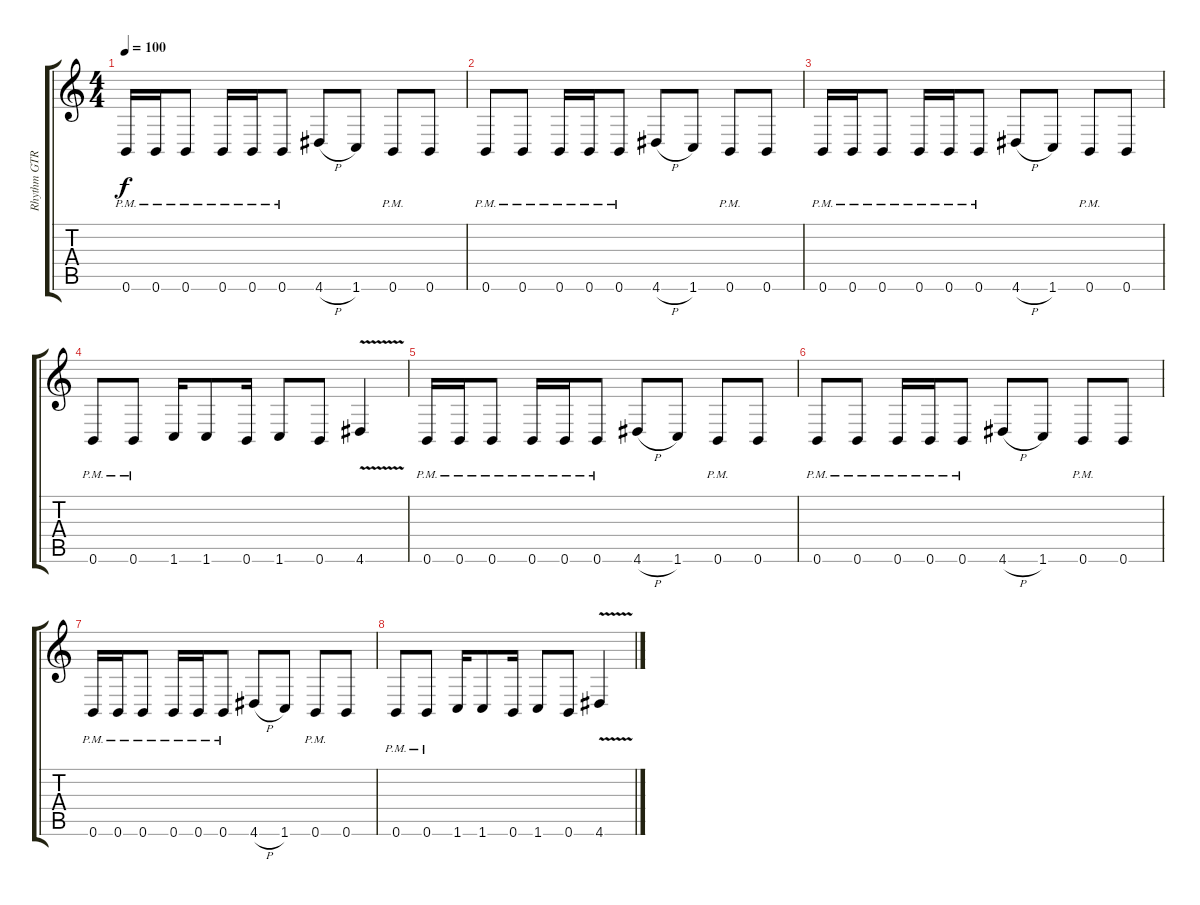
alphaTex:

\track ("Rhythm GTR L" "Rhythm GTR") {instrument distortionguitar}
\staff {score tabs}
\tuning (Db4 Ab3 E3 B2 Gb2 B1) {hide}
\ts (4 4)
\tempo 100
\clef g2
\ks c
0.6{pm}.16{dy f} 0.6{pm}.16 0.6{pm}.8 0.6{pm}.16 0.6{pm}.16 0.6{pm}.8 4.6{h}.8 1.6.8 0.6{pm}.8 0.6.8 |
0.6{pm}.8 0.6{pm}.8 0.6{pm}.16 0.6{pm}.16 0.6{pm}.8 4.6{h}.8 1.6.8 0.6{pm}.8 0.6.8 |
0.6{pm}.16 0.6{pm}.16 0.6{pm}.8 0.6{pm}.16 0.6{pm}.16 0.6{pm}.8 4.6{h}.8 1.6.8 0.6{pm}.8 0.6.8 |
0.6{pm}.8 0.6{pm}.8 1.6.16 1.6.8 0.6.16 1.6.8 0.6.8 4.6{v}.4 |
0.6{pm}.16 0.6{pm}.16 0.6{pm}.8 0.6{pm}.16 0.6{pm}.16 0.6{pm}.8 4.6{h}.8 1.6.8 0.6{pm}.8 0.6.8 |
0.6{pm}.8 0.6{pm}.8 0.6{pm}.16 0.6{pm}.16 0.6{pm}.8 4.6{h}.8 1.6.8 0.6{pm}.8 0.6.8 |
0.6{pm}.16 0.6{pm}.16 0.6{pm}.8 0.6{pm}.16 0.6{pm}.16 0.6{pm}.8 4.6{h}.8 1.6.8 0.6{pm}.8 0.6.8 |
0.6{pm}.8 0.6{pm}.8 1.6.16 1.6.8 0.6.16 1.6.8 0.6.8 4.6{v}.4
